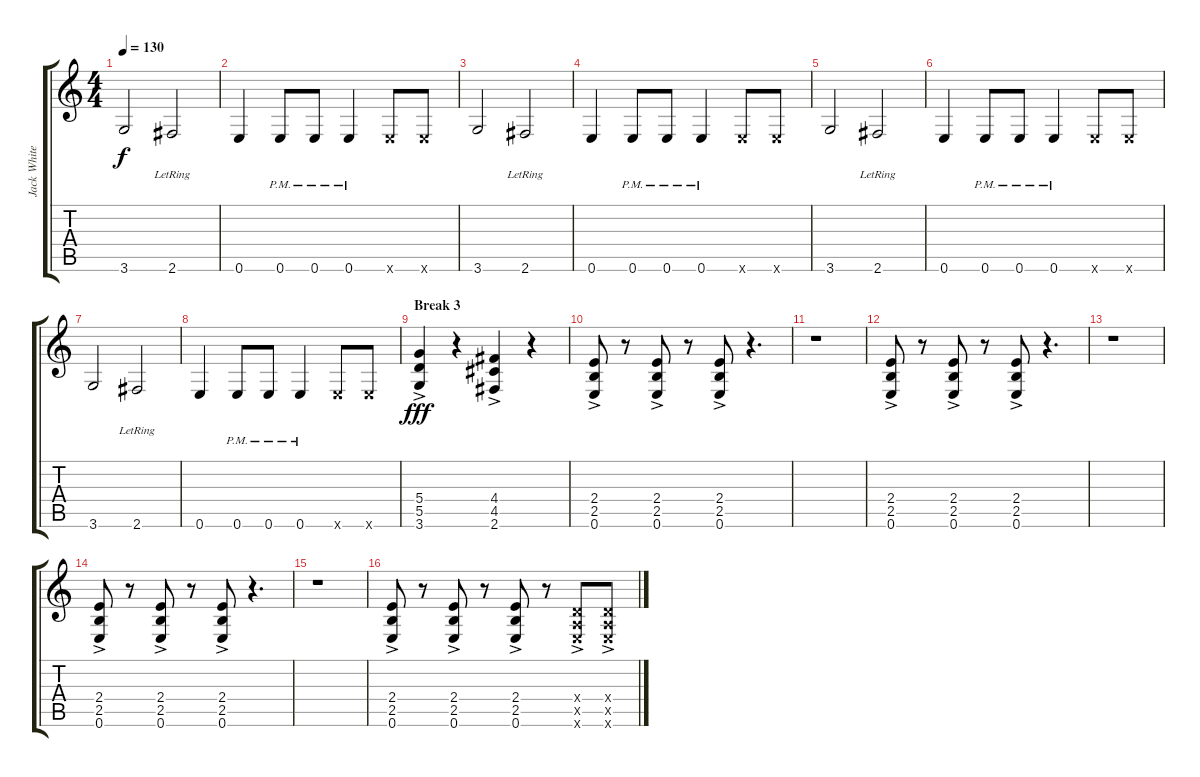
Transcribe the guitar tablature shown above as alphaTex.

\track ("Jack White (Guitar)" "Jack White") {instrument electricguitarmuted}
\staff {score tabs}
\tuning (E4 B3 G3 D3 A2 E2) {hide}
\ts (4 4)
\tempo 130
\clef g2
\ks c
3.6.2{dy f} 2.6{lr}.2 |
0.6.4 0.6{pm}.8 0.6{pm}.8 0.6{pm}.4 0.6{x}.8 0.6{x}.8 |
3.6.2 2.6{lr}.2 |
0.6.4 0.6{pm}.8 0.6{pm}.8 0.6{pm}.4 0.6{x}.8 0.6{x}.8 |
3.6.2 2.6{lr}.2 |
0.6.4 0.6{pm}.8 0.6{pm}.8 0.6{pm}.4 0.6{x}.8 0.6{x}.8 |
3.6.2 2.6{lr}.2 |
0.6.4 0.6{pm}.8 0.6{pm}.8 0.6{pm}.4 0.6{x}.8 0.6{x}.8 |
\section ("" "Break 3")
(5.4{ac} 5.5{ac} 3.6{ac}).4{dy fff instrument overdrivenguitar} r.4 (4.4{ac} 4.5{ac} 2.6{ac}).4 r.4 |
(2.4{ac} 2.5{ac} 0.6{ac}).8 r.8 (2.4{ac} 2.5{ac} 0.6{ac}).8 r.8 (2.4{ac} 2.5{ac} 0.6{ac}).8 r.4{d} |
r.1 |
(2.4{ac} 2.5{ac} 0.6{ac}).8 r.8 (2.4{ac} 2.5{ac} 0.6{ac}).8 r.8 (2.4{ac} 2.5{ac} 0.6{ac}).8 r.4{d} |
r.1 |
(2.4{ac} 2.5{ac} 0.6{ac}).8 r.8 (2.4{ac} 2.5{ac} 0.6{ac}).8 r.8 (2.4{ac} 2.5{ac} 0.6{ac}).8 r.4{d} |
r.1 |
(2.4{ac} 2.5{ac} 0.6{ac}).8 r.8 (2.4{ac} 2.5{ac} 0.6{ac}).8 r.8 (2.4{ac} 2.5{ac} 0.6{ac}).8 r.8 (0.4{ac x} 0.5{ac x} 0.6{ac x}).8 (0.4{ac x} 0.5{ac x} 0.6{ac x}).8
